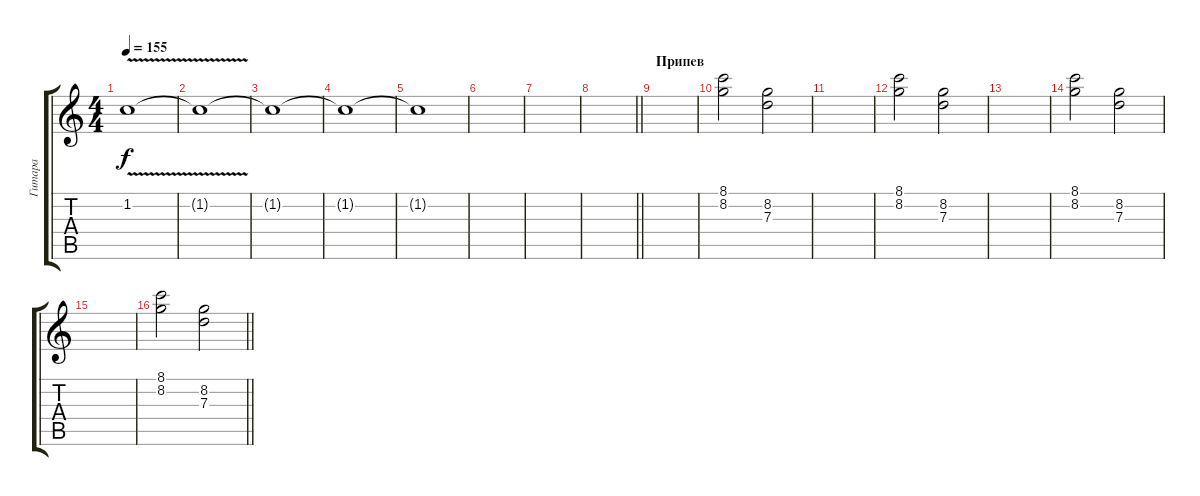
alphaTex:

\track ("Гитара" "Гитара") {instrument overdrivenguitar}
\staff {score tabs}
\tuning (E4 B3 G3 D3 A2 E2) {hide}
\ts (4 4)
\tempo 155
\clef g2
\ks c
1.2{v}.1{dy f} |
1.2{t}.1 |
1.2{t}.1 |
1.2{t}.1 |
1.2{t}.1 |
|
|
\barLineRight lightlight
|
\section ("" "Припев")
|
(8.1 8.2).2 (8.2 7.3).2 |
|
(8.1 8.2).2 (8.2 7.3).2 |
|
(8.1 8.2).2 (8.2 7.3).2 |
|
\barLineRight lightlight
(8.1 8.2).2 (8.2 7.3).2
